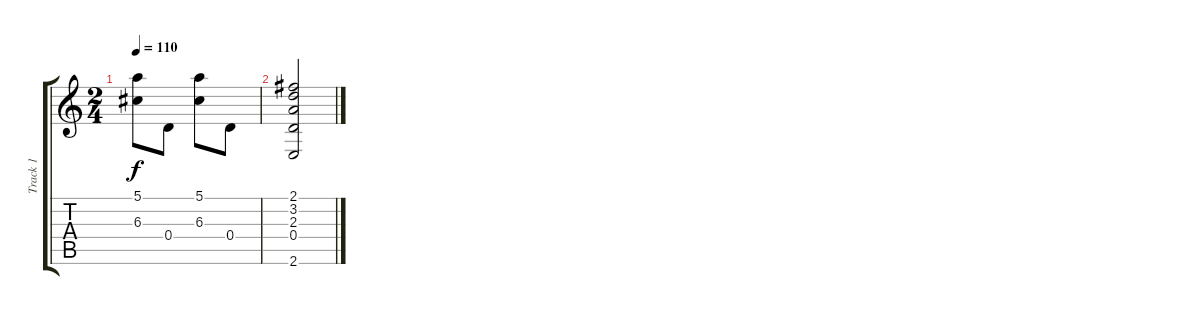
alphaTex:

\track ("Track 1" "Track 1") {instrument acousticguitarnylon}
\staff {score tabs}
\tuning (E4 B3 G3 D3 A2 D2) {hide}
\ts (2 4)
\tempo 110
\clef g2
\ks c
(5.1 6.3).8{dy f} 0.4.8 (5.1 6.3).8 0.4.8 |
(2.1 3.2 2.3 0.4 2.6).2
